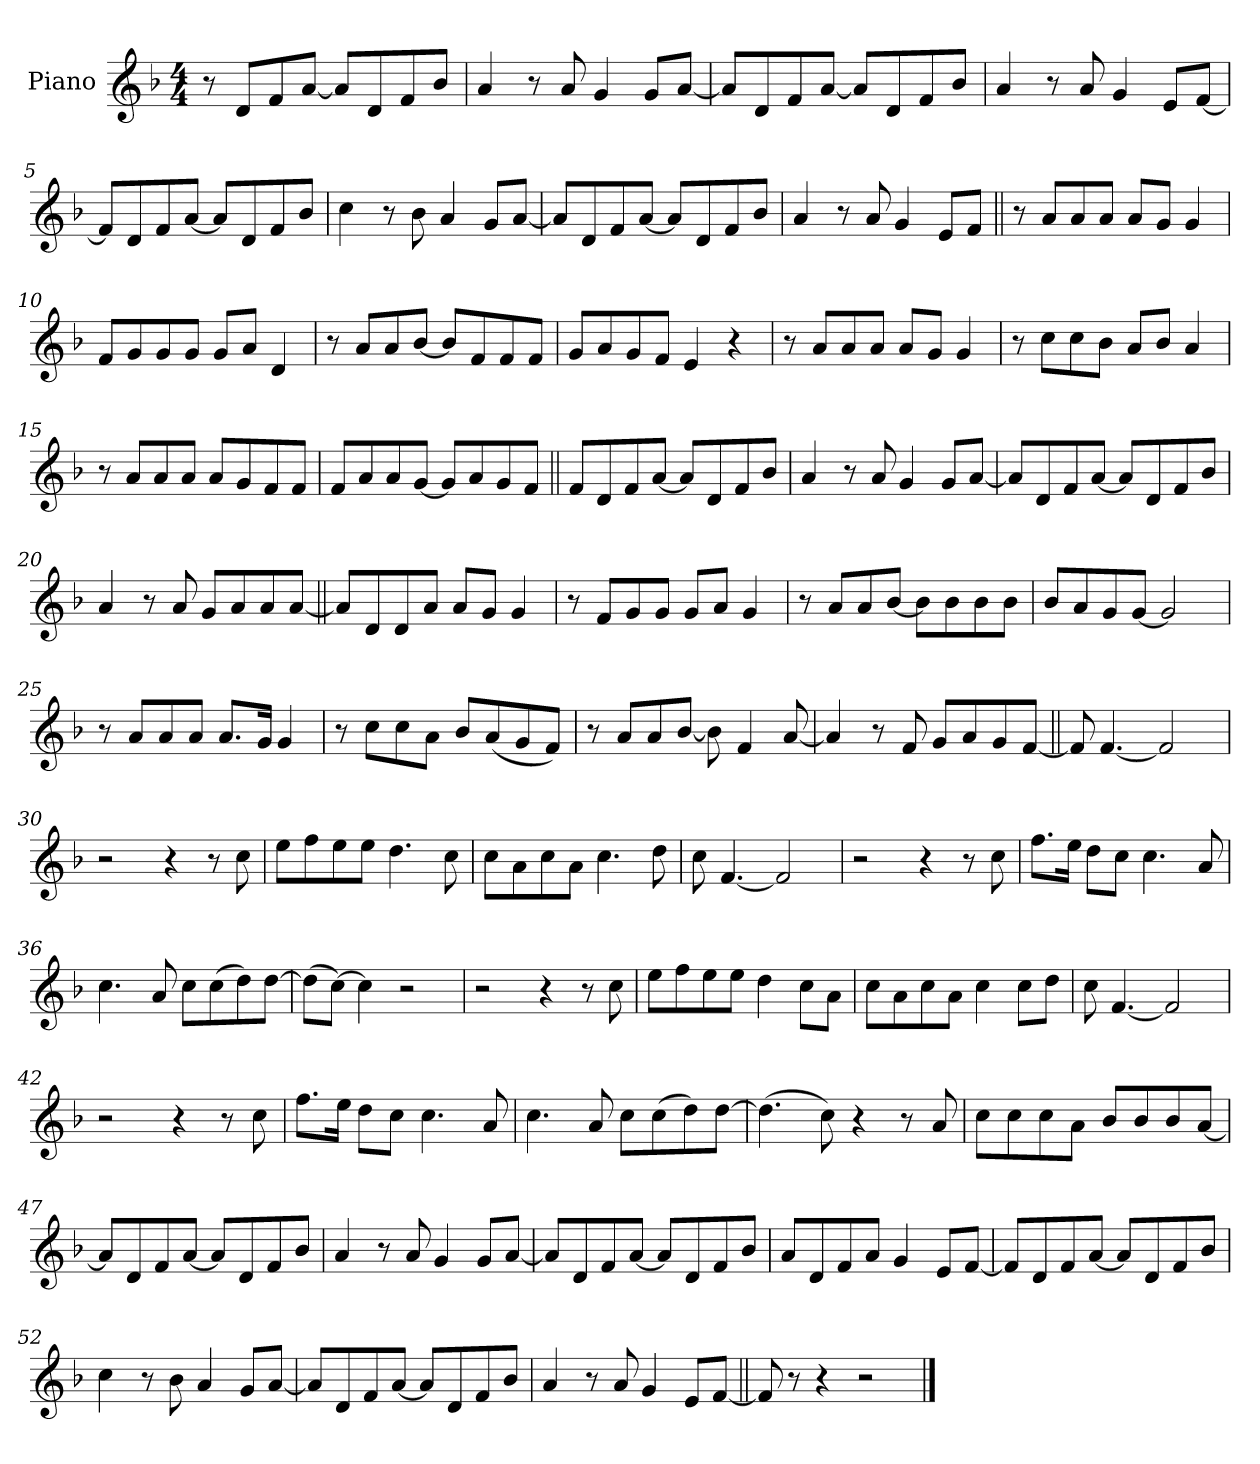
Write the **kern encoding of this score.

**kern
*part1
*staff1
*I"Piano
*I'Pno.
*clefG2
*k[b-]
*M4/4
=1
8r
8d!L
8f!
[8a!J
8a!L]
8d!
8f!
8b-!J
=2
4a!
8r
8a!
4g!
8g!L
[8a!J
=3
8a!L]
8d!
8f!
[8a!J
8a!L]
8d!
8f!
8b-!J
=4
4a!
8r
8a!
4g!
8e!L
[8f!J
=5
8f!L]
8d!
8f!
[8a!J
8a!L]
8d!
8f!
8b-!J
=6
4cc!
8r
8b-!
4a!
8g!L
[8a!J
=7
8a!L]
8d!
8f!
[8a!J
8a!L]
8d!
8f!
8b-!J
=8
4a!
8r
8a!
4g!
8e!L
8f!J
=9||
8r
8aL
8a
8aJ
8aL
8gJ
4g
=10
8fL
8g
8g
8gJ
8gL
8aJ
4d
=11
8r
8aL
8a
[8b-J
8b-L]
8f
8f
8fJ
=12
8gL
8a
8g
8fJ
4e
4r
=13
8r
8aL
8a
8aJ
8aL
8gJ
4g
=14
8r
8ccL
8cc
8b-J
8aL
8b-J
4a
=15
8r
8aL
8a
8aJ
8aL
8g
8f
8fJ
=16
8fL
8a
8a
[8gJ
8gL]
8a
8g
8fJ
=17||
8fL
8d!
8f!
[8a!J
8a!L]
8d!
8f!
8b-!J
=18
4a!
8r
8a!
4g!
8g!L
[8a!J
=19
8a!L]
8d!
8f!
[8a!J
8a!L]
8d!
8f!
8b-!J
=20
4a!
8r
8a!
8g!L
8a
8a
[8aJ
=21||
8aL]
8d
8d
8aJ
8aL
8gJ
4g
=22
8r
8fL
8g
8gJ
8gL
8aJ
4g
=23
8r
8aL
8a
[8b-J
8b-L]
8b-
8b-
8b-J
=24
8b-L
8a
8g
[8gJ
2g]
=25
8r
8aL
8a
8aJ
8.aL
16gJk
4g
=26
8r
8ccL
8cc
8aJ
8b-L
(8a
8g
8fJ)
=27
8r
8aL
8a
[8b-J
8b-]
4f
[8a
=28
4a]
8r
8f
8gL
8a
8g
[8fJ
=29||
8f]
[4.f
2f]
=30
2r
4r
8r
8cc
=31
8eeL
8ff
8ee
8eeJ
4.dd
8cc
=32
8ccL
8a
8cc
8aJ
4.cc
8dd
=33
8cc
[4.f
2f]
=34
2r
4r
8r
8cc
=35
8.ffL
16eeJk
8ddL
8ccJ
4.cc
8a
=36
4.cc
8a
8ccL
(8cc
8dd)
[8ddJ
=37
(8ddL]
[8ccJ)
4cc]
2r
=38
2r
4r
8r
8cc
=39
8eeL
8ff
8ee
8eeJ
4dd
8ccL
8aJ
=40
8ccL
8a
8cc
8aJ
4cc
8ccL
8ddJ
=41
8cc
[4.f
2f]
=42
2r
4r
8r
8cc
=43
8.ffL
16eeJk
8ddL
8ccJ
4.cc
8a
=44
4.cc
8a
8ccL
(8cc
8dd)
[8ddJ
=45
(4.dd]
8cc)
4r
8r
8a
=46
8ccL
8cc
8cc
8aJ
8b-L
8b-
8b-
[8aJ
=47
8aL]
8d!
8f!
[8a!J
8a!L]
8d!
8f!
8b-!J
=48
4a!
8r
8a!
4g!
8g!L
[8a!J
=49
8a!L]
8d!
8f!
[8a!J
8a!L]
8d!
8f!
8b-!J
=50
8a!L
8d!
8f!
8a!J
4g!
8e!L
[8f!J
=51
8f!L]
8d!
8f!
[8a!J
8a!L]
8d!
8f!
8b-!J
=52
4cc!
8r
8b-!
4a!
8g!L
[8a!J
=53
8a!L]
8d!
8f!
[8a!J
8a!L]
8d!
8f!
8b-!J
=54
4a!
8r
8a!
4g!
8e!L
[8f!J
=55||
8f!]
8r
4r
2r
==
*-
